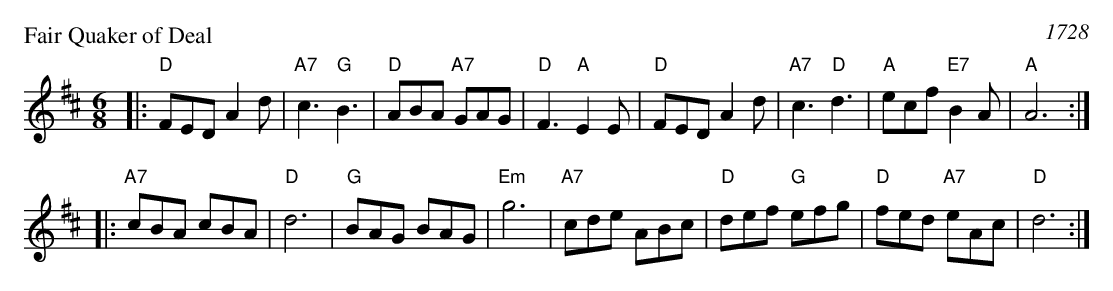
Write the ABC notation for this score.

X:1
P: Fair Quaker of Deal
C:1728
M:6/8
L:1/8
K:D
|: "D"FED A2d | "A7"c3 "G"B3 | "D"ABA "A7"GAG | "D"F3 "A"E2E |\
"D"FED A2d | "A7"c3 "D"d3 | "A"ecf "E7"B2A | "A"A6 :|
|: "A7"cBA cBA | "D"d6 | "G"BAG BAG | "Em"g6 |\
"A7"cde ABc | "D"def "G"efg | "D"fed "A7"eAc | "D"d6 :|
